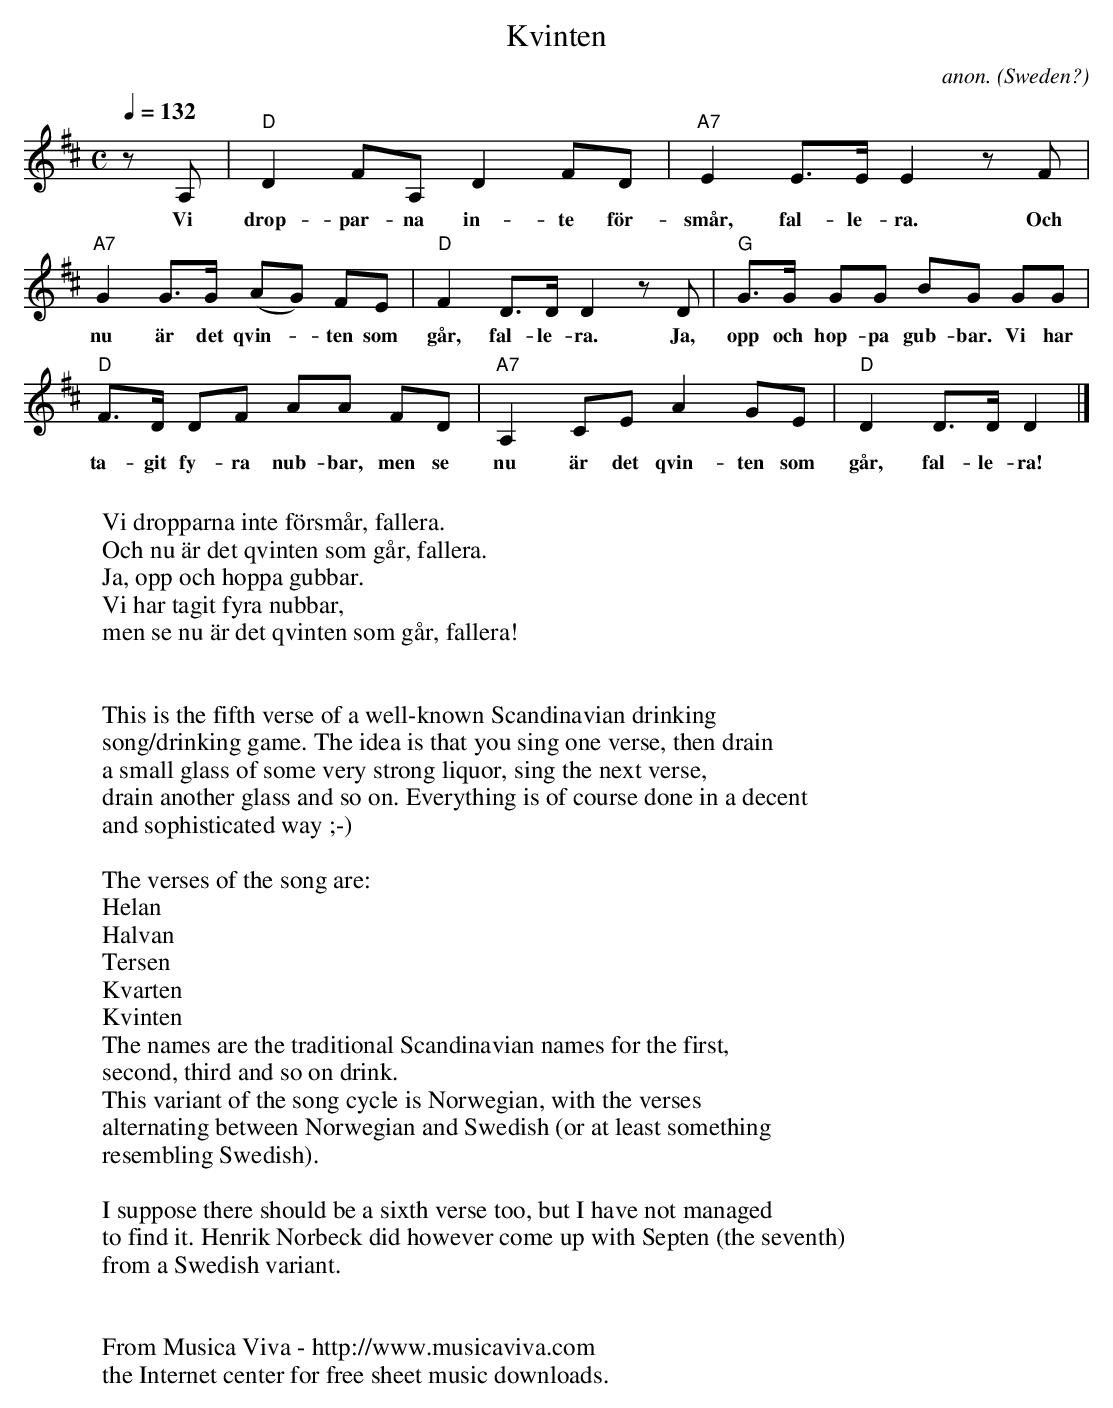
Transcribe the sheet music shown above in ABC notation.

X:1
T:Kvinten
C:anon.
O:Sweden?
M:C
L:1/8
Q:1/4=132
K:D
zA,|"D"D2 FA, D2 FD|"A7"E2 E>E E2 zF|
w:Vi drop-par-na in-te f\"or-sm\aar, fal-le-ra. Och
"A7"G2 G>G (AG) FE|"D"F2 D>D D2 zD|"G"G>G GG BG GG|
w:nu \"ar det qvin--ten som g\aar, fal-le-ra. Ja, opp och hop-pa gub-bar. Vi har
"D"F>D DF AA FD|"A7"A,2 CE A2 GE|"D"D2 D>D D2|]
w:ta-git fy-ra nub-bar, men se nu \"ar det qvin-ten som g\aar, fal-le-ra!
W:
W:Vi dropparna inte f\"orsm\aar, fallera.
W:Och nu \"ar det qvinten som g\aar, fallera.
W:Ja, opp och hoppa gubbar.
W:Vi har tagit fyra nubbar,
W:men se nu \"ar det qvinten som g\aar, fallera!
W:
W:
W:This is the fifth verse of a well-known Scandinavian drinking
W:song/drinking game. The idea is that you sing one verse, then drain
W:a small glass of some very strong liquor, sing the next verse,
W:drain another glass and so on. Everything is of course done in a decent
W:and sophisticated way ;-)
W:
W:The verses of the song are:
W: Helan
W: Halvan
W: Tersen
W: Kvarten
W: Kvinten
W:The names are the traditional Scandinavian names for the first,
W:second, third and so on drink.
W:This variant of the song cycle is Norwegian, with the verses
W:alternating between Norwegian and Swedish (or at least something
W:resembling Swedish).
W:
W:I suppose there should be a sixth verse too, but I have not managed
W:to find it. Henrik Norbeck did however come up with Septen (the seventh)
W:from a Swedish variant.
W:
W:
W:  From Musica Viva - http://www.musicaviva.com
W:  the Internet center for free sheet music downloads.
